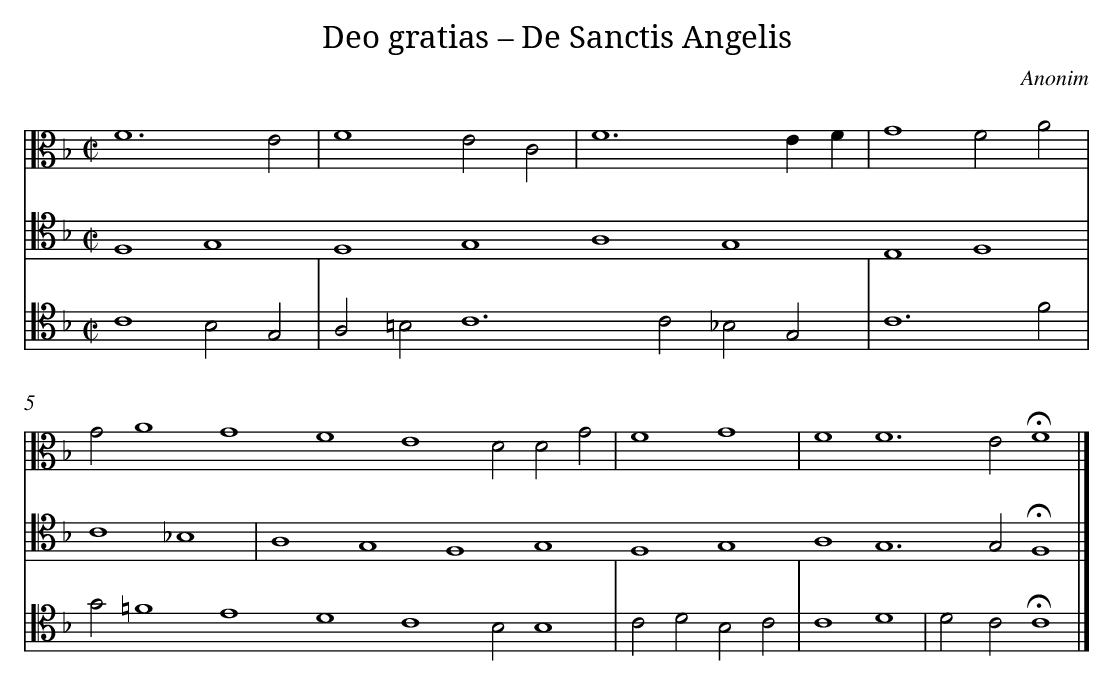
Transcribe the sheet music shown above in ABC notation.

X:1
T: Deo gratias – De Sanctis Angelis
C: Anonim
L: 1/4
M: C|
V: 1 clef=alto
V: 2 clef=tenor
V: 3 clef=tenor
K: F
[V:1] F6E2 |
[V:2] F,4G,4 [|]
[V:3] C4B,2G,2 |
[V:1] F4E2C2 |
[V:2] F,4G,4 [|]
[V:3] A,2=B,2C6 [|]
[V:1] F6EF |
[V:2] A,4G,4 [|]
[V:3] C2_B,2G,2 |
[V:1] G4F2A2 |
[V:2] E,4F,4 |
[V:3] C6F2 |
[V:1] G2A4G4 [|]
[V:2] C4_B,4 |
[V:3] G2=F4E4 [|]
[V:1] F4E4 [|]
[V:2] A,4G,4 [|]
[V:3] D4C4 [|]
[V:1] D2D2G2 |
[V:2] F,4G,4 [|]
[V:3] B,2B,4 |
[V:1] F4G4 |
[V:2] F,4G,4 [|]
[V:3] C2D2B,2C2 |
[V:1] F4F6 [|]
[V:2] A,4G,6 [|]
[V:3] C4D4 |
[V:1] E2!fermata!F4 |]
[V:2] G,2!fermata!F,4 |]
[V:3] D2C2!fermata!C4 |]
